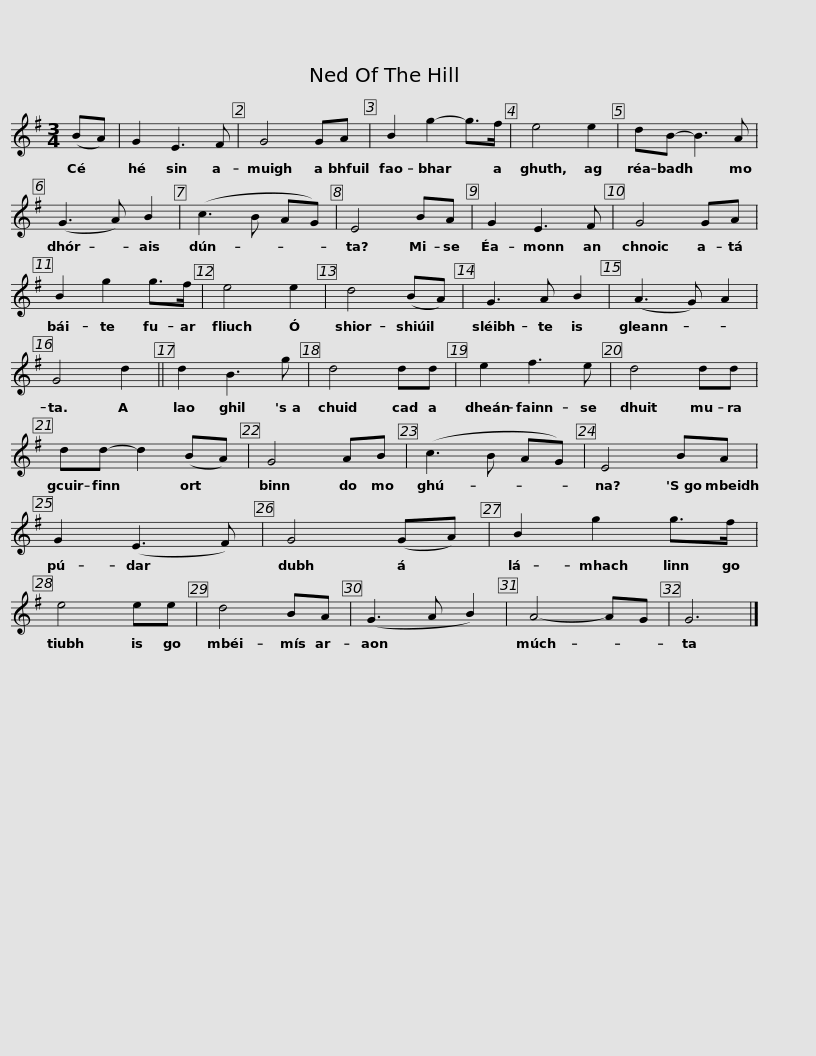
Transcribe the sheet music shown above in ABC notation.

X:1
L:1/8
M:3/4
I:linebreak $
K:G
V:1 treble
V:1
 (BA) | G2 E3 F | G4 GA | B2 g2- g>f | e4 e2 | %5
 dB- B3 A | (G3 A) B2 | (c3 B AG) |$ E4 BA | G2 E3 F | %10
 G4 GA | B2 g2 g>f | e4 e2 | d4 (BA) | G3 A B2 | %15
 (A3 G) A2 |$ G4 d2 || d2 B3 g | d4 dd | e2 f3 e | %20
 d4 dd | dd- d2 (BA) | G4 AB |$ (c3 B AG) | E4 BA | %25
 G2 (E3 F) | G4 (GA) | B2 g2 g>f | e4 ee | d4 BA |$ %30
 (G3 A B2) | A4- AG | G6 |] %33
